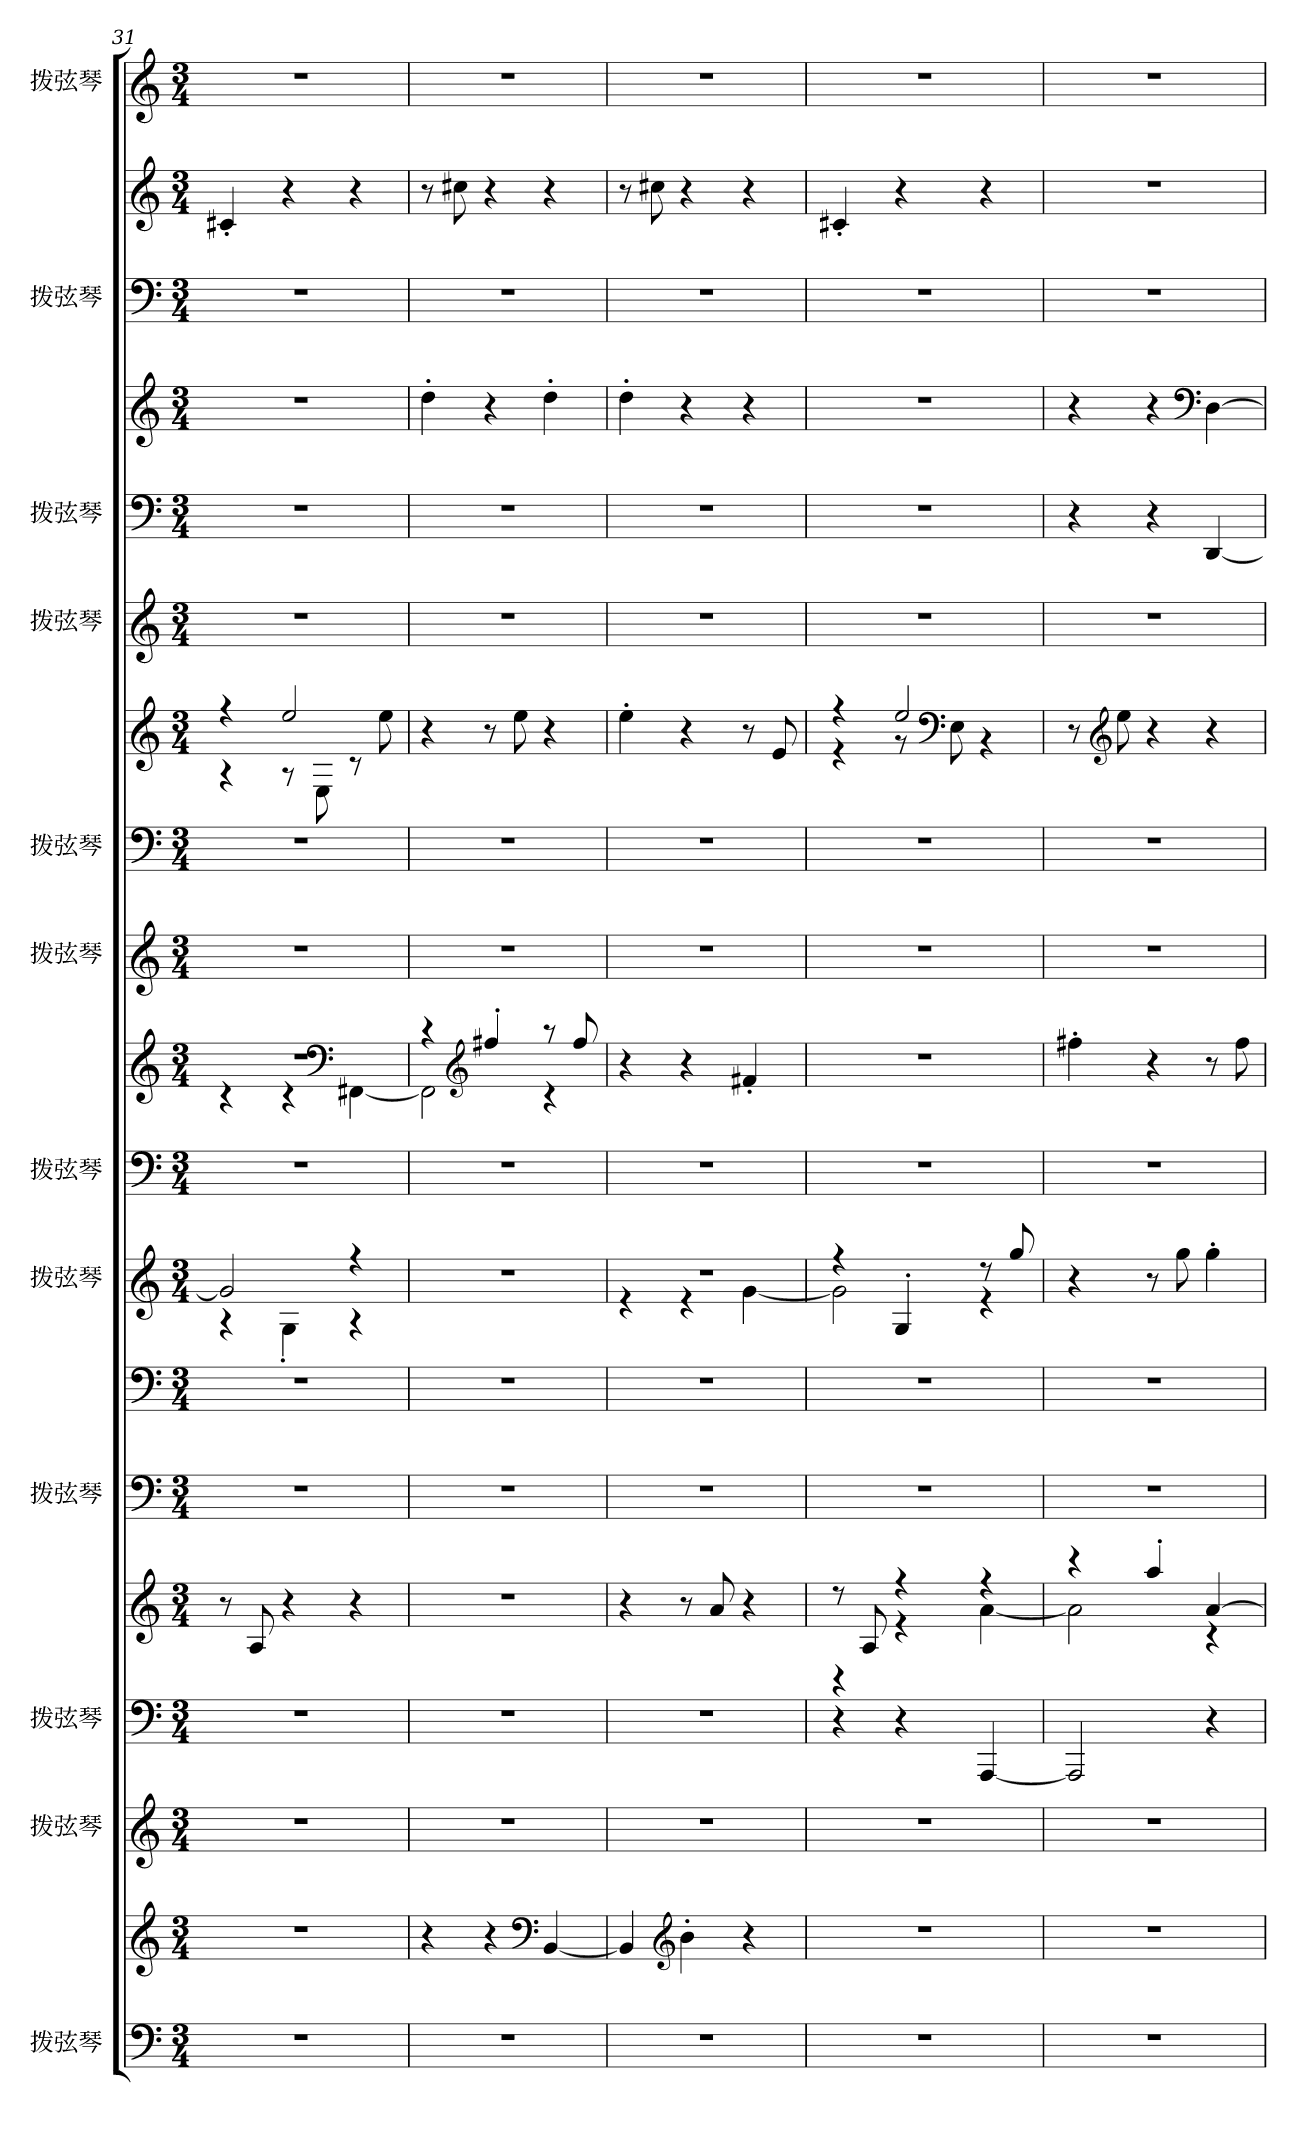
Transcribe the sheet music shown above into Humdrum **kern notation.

**kern	**kern	**kern	**kern	**kern	**kern	**kern	**kern	**kern	**kern	**kern	**kern	**kern	**kern	**kern	**kern	**kern	**kern	**kern
*part12	*part12	*part11	*part10	*part10	*part9	*part9	*part8	*part7	*part7	*part6	*part5	*part5	*part4	*part3	*part3	*part2	*part2	*part1
*staff19	*staff18	*staff17	*staff16	*staff15	*staff14	*staff13	*staff12	*staff11	*staff10	*staff9	*staff8	*staff7	*staff6	*staff5	*staff4	*staff3	*staff2	*staff1
*I"拨弦琴	*	*I"拨弦琴	*I"拨弦琴	*	*I"拨弦琴	*	*I"拨弦琴	*I"拨弦琴	*	*I"拨弦琴	*I"拨弦琴	*	*I"拨弦琴	*I"拨弦琴	*	*I"拨弦琴	*	*I"拨弦琴
!!LO:PB:g=z
*clefF4	*clefG2	*clefG2	*clefF4	*clefG2	*clefF4	*clefF4	*clefG2	*clefF4	*clefG2	*clefG2	*clefF4	*clefG2	*clefG2	*clefF4	*clefG2	*clefF4	*clefG2	*clefG2
*k[]	*k[]	*k[]	*k[]	*k[]	*k[]	*k[]	*k[]	*k[]	*k[]	*k[]	*k[]	*k[]	*k[]	*k[]	*k[]	*k[]	*k[]	*k[]
*M3/4	*M3/4	*M3/4	*M3/4	*M3/4	*M3/4	*M3/4	*M3/4	*M3/4	*M3/4	*M3/4	*M3/4	*M3/4	*M3/4	*M3/4	*M3/4	*M3/4	*M3/4	*M3/4
=31	=31	=31	=31	=31	=31	=31	=31	=31	=31	=31	=31	=31	=31	=31	=31	=31	=31	=31
*	*	*	*	*	*	*	*^	*	*^	*	*	*^	*	*	*	*	*	*
2.r	2.r	2.r	2.r	8r	2.r	2.r	2g/]	4r	2.r	2.r	4r	2.r	2.r	4r	4r	2.r	2.r	2.r	2.r	4c#X'/	2.r
.	.	.	.	8A/	.	.	.	.	.	.	.	.	.	.	.	.	.	.	.	.	.
.	.	.	.	4r	.	.	.	4G'\	.	.	4r	.	.	2ee/	8r	.	.	.	.	4r	.
.	.	.	.	.	.	.	.	.	.	.	.	.	.	.	8E\	.	.	.	.	.	.
*	*	*	*	*	*	*	*	*	*	*clefF4	*	*	*	*	*	*	*	*	*	*	*
.	.	.	.	4r	.	.	4r	4r	.	.	[4FF#X\	.	.	.	8r	.	.	.	.	4r	.
.	.	.	.	.	.	.	.	.	.	.	.	.	.	.	8ee\	.	.	.	.	.	.
*	*	*	*	*	*	*	*v	*v	*	*	*	*	*	*v	*v	*	*	*	*	*	*
=32	=32	=32	=32	=32	=32	=32	=32	=32	=32	=32	=32	=32	=32	=32	=32	=32	=32	=32	=32
2.r	4r	2.r	2.r	2.r	2.r	2.r	2.r	2.r	4r	2FF#\]	2.r	2.r	4r	2.r	2.r	4dd'\	2.r	8r	2.r
.	.	.	.	.	.	.	.	.	.	.	.	.	.	.	.	.	.	8cc#X\	.
*	*	*	*	*	*	*	*	*	*clefG2	*	*	*	*	*	*	*	*	*	*
.	4r	.	.	.	.	.	.	.	4ff#X'/	.	.	.	8r	.	.	4r	.	4r	.
.	.	.	.	.	.	.	.	.	.	.	.	.	8ee\	.	.	.	.	.	.
*	*clefF4	*	*	*	*	*	*	*	*	*	*	*	*	*	*	*	*	*	*
.	[4BB/	.	.	.	.	.	.	.	8r	4r	.	.	4r	.	.	4dd'\	.	4r	.
.	.	.	.	.	.	.	.	.	8ff#/	.	.	.	.	.	.	.	.	.	.
*	*	*	*	*	*	*	*	*	*v	*v	*	*	*	*	*	*	*	*	*
=33	=33	=33	=33	=33	=33	=33	=33	=33	=33	=33	=33	=33	=33	=33	=33	=33	=33	=33
*	*	*	*	*	*	*	*^	*	*	*	*	*	*	*	*	*	*	*
2.r	4BB/]	2.r	2.r	4r	2.r	2.r	2.r	4r	2.r	4r	2.r	2.r	4ee'\	2.r	2.r	4dd'\	2.r	8r	2.r
.	.	.	.	.	.	.	.	.	.	.	.	.	.	.	.	.	.	8cc#X\	.
*	*clefG2	*	*	*	*	*	*	*	*	*	*	*	*	*	*	*	*	*	*
.	4b'\	.	.	8r	.	.	.	4r	.	4r	.	.	4r	.	.	4r	.	4r	.
.	.	.	.	8a/	.	.	.	.	.	.	.	.	.	.	.	.	.	.	.
.	4r	.	.	4r	.	.	.	[4g\	.	4f#X'/	.	.	8r	.	.	4r	.	4r	.
.	.	.	.	.	.	.	.	.	.	.	.	.	8e/	.	.	.	.	.	.
=34	=34	=34	=34	=34	=34	=34	=34	=34	=34	=34	=34	=34	=34	=34	=34	=34	=34	=34	=34
*	*	*	*	*^	*	*	*	*	*	*	*	*	*^	*	*	*	*	*	*
2.r	2.r	2.r	4r	8r	4r	2.r	2.r	4r	2g\]	2.r	2.r	2.r	2.r	4r	4r	2.r	2.r	2.r	2.r	4c#X'/	2.r
.	.	.	.	8A/	.	.	.	.	.	.	.	.	.	.	.	.	.	.	.	.	.
.	.	.	4r	4r	4r	.	.	4G'/	.	.	.	.	.	2ee/	8r	.	.	.	.	4r	.
*	*	*	*	*	*	*	*	*	*	*	*	*	*	*clefF4	*	*	*	*	*	*	*
.	.	.	.	.	.	.	.	.	.	.	.	.	.	.	8E\	.	.	.	.	.	.
.	.	.	[4AAA/	4r	[4a\	.	.	8r	4r	.	.	.	.	.	4r	.	.	.	.	4r	.
.	.	.	.	.	.	.	.	8gg/	.	.	.	.	.	.	.	.	.	.	.	.	.
*	*	*	*	*	*	*	*	*v	*v	*	*	*	*	*v	*v	*	*	*	*	*	*
!!LO:PB:g=z
=35	=35	=35	=35	=35	=35	=35	=35	=35	=35	=35	=35	=35	=35	=35	=35	=35	=35	=35	=35
2.r	2.r	2.r	2AAA/]	4r	2a\]	2.r	2.r	4r	2.r	4ff#X'\	2.r	2.r	8r	2.r	4r	4r	2.r	2.r	2.r
*	*	*	*	*	*	*	*	*	*	*	*	*	*clefG2	*	*	*	*	*	*
.	.	.	.	.	.	.	.	.	.	.	.	.	8ee\	.	.	.	.	.	.
.	.	.	.	4aa'/	.	.	.	8r	.	4r	.	.	4r	.	4r	4r	.	.	.
.	.	.	.	.	.	.	.	8gg\	.	.	.	.	.	.	.	.	.	.	.
*	*	*	*	*	*	*	*	*	*	*	*	*	*	*	*	*clefF4	*	*	*
.	.	.	4r	[4a/	4r	.	.	4gg'\	.	8r	.	.	4r	.	[4DD/	[4D\	.	.	.
.	.	.	.	.	.	.	.	.	.	8ff#\	.	.	.	.	.	.	.	.	.
*	*	*	*	*v	*v	*	*	*	*	*	*	*	*	*	*	*	*	*	*
=	=	=	=	=	=	=	=	=	=	=	=	=	=	=	=	=	=	=
*-	*-	*-	*-	*-	*-	*-	*-	*-	*-	*-	*-	*-	*-	*-	*-	*-	*-	*-
